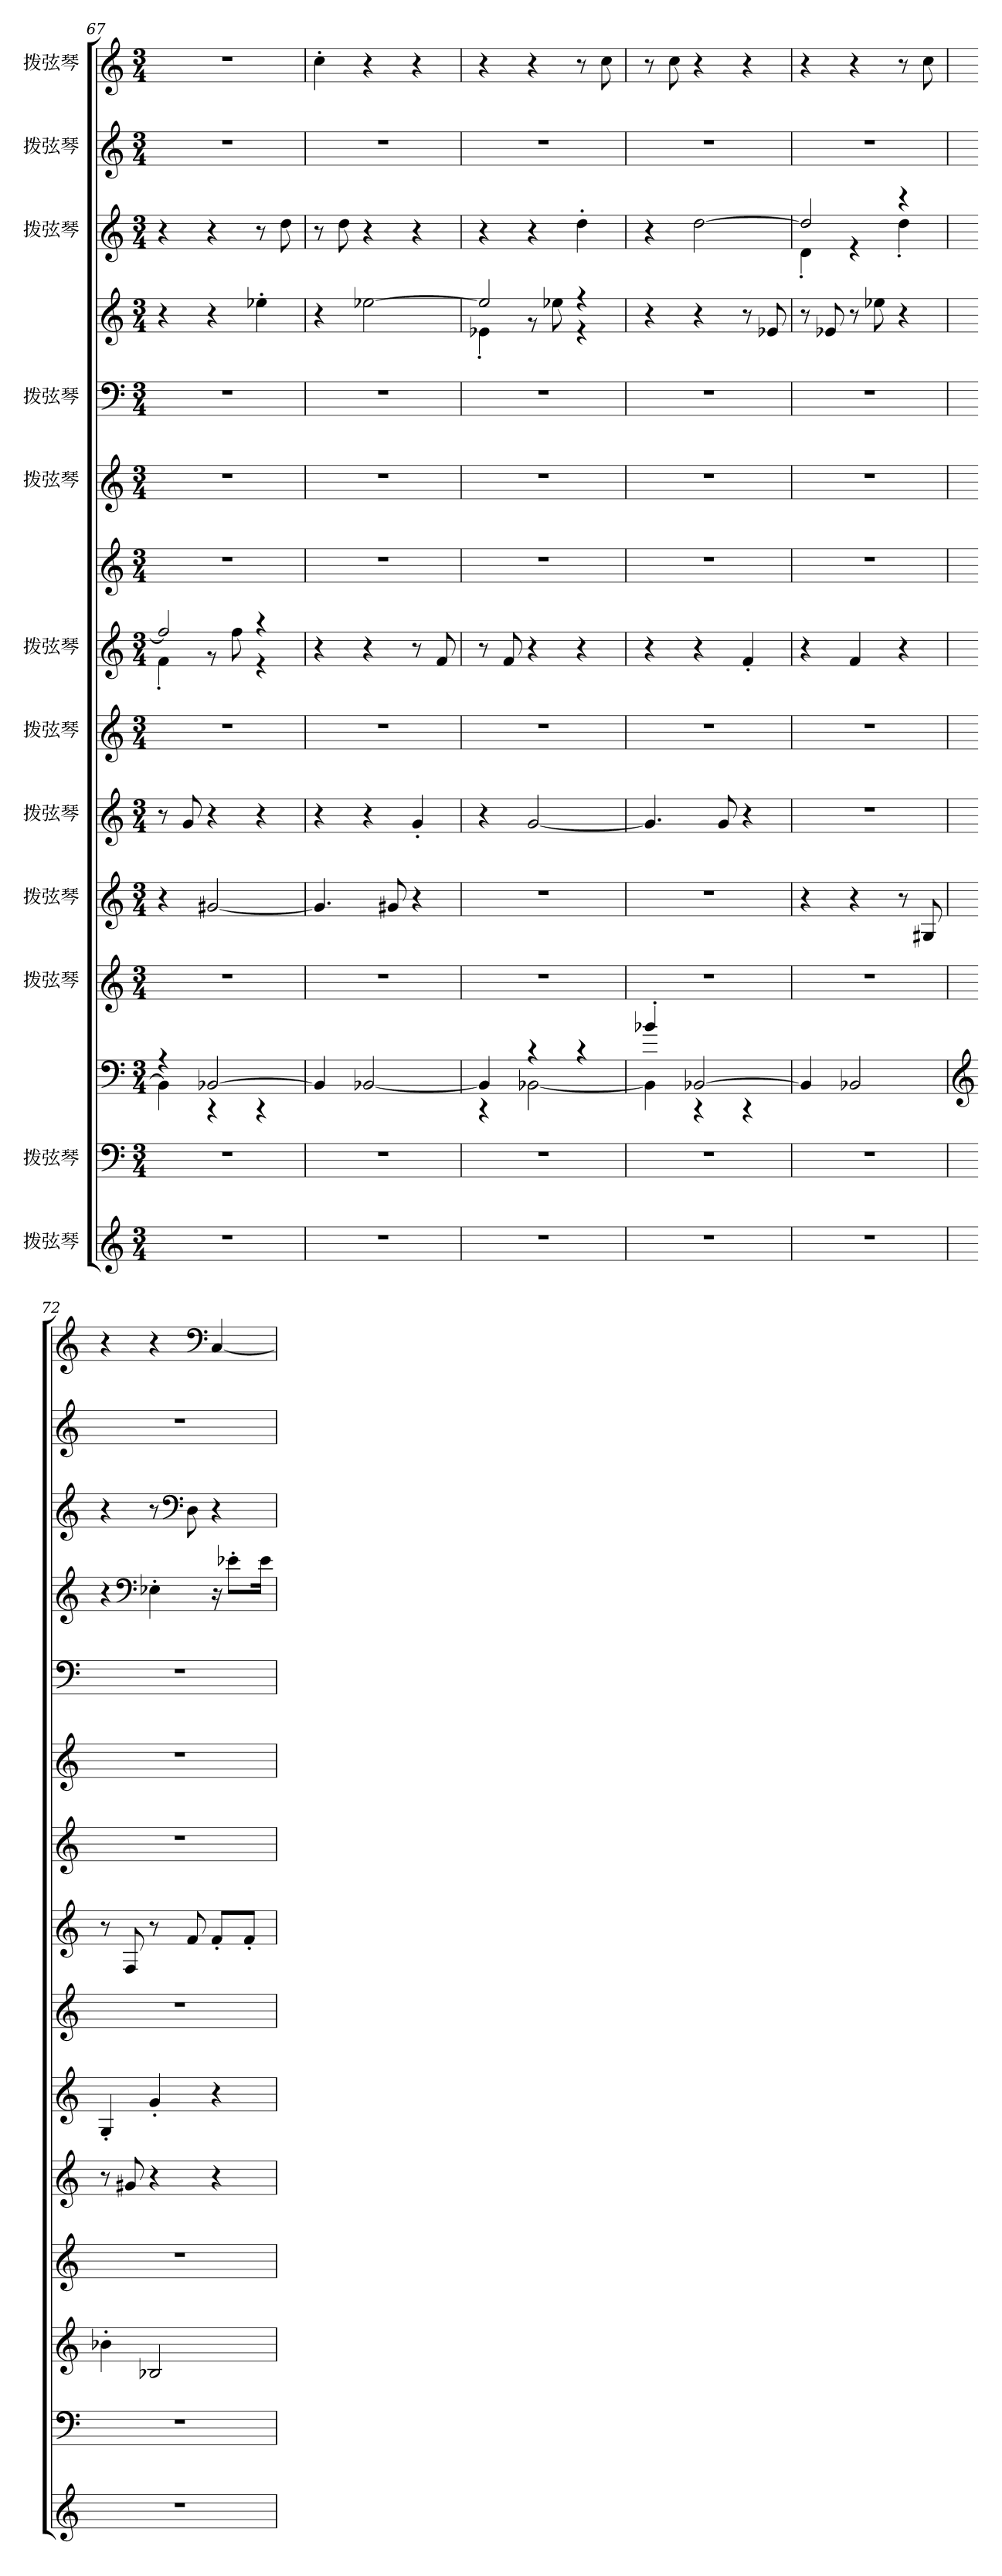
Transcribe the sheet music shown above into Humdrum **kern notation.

**kern	**kern	**kern	**kern	**kern	**kern	**kern	**kern	**kern	**kern	**kern	**kern	**kern	**kern	**kern
*part12	*part11	*part11	*part10	*part9	*part8	*part7	*part6	*part6	*part5	*part4	*part4	*part3	*part2	*part1
*staff15	*staff14	*staff13	*staff12	*staff11	*staff10	*staff9	*staff8	*staff7	*staff6	*staff5	*staff4	*staff3	*staff2	*staff1
*I"拨弦琴	*I"拨弦琴	*	*I"拨弦琴	*I"拨弦琴	*I"拨弦琴	*I"拨弦琴	*I"拨弦琴	*	*I"拨弦琴	*I"拨弦琴	*	*I"拨弦琴	*I"拨弦琴	*I"拨弦琴
!!LO:PB:g=z
*clefG2	*clefF4	*clefF4	*clefG2	*clefG2	*clefG2	*clefG2	*clefG2	*clefG2	*clefG2	*clefF4	*clefG2	*clefG2	*clefG2	*clefG2
*k[]	*k[]	*k[]	*k[]	*k[]	*k[]	*k[]	*k[]	*k[]	*k[]	*k[]	*k[]	*k[]	*k[]	*k[]
*M3/4	*M3/4	*M3/4	*M3/4	*M3/4	*M3/4	*M3/4	*M3/4	*M3/4	*M3/4	*M3/4	*M3/4	*M3/4	*M3/4	*M3/4
=67	=67	=67	=67	=67	=67	=67	=67	=67	=67	=67	=67	=67	=67	=67
*	*	*^	*	*	*	*	*^	*	*	*	*	*	*	*
2.r	2.r	4r	4BB-\]	2.r	4r	8r	2.r	2ff/]	4f'\	2.r	2.r	2.r	4r	4r	2.r	2.r
.	.	.	.	.	.	8g/	.	.	.	.	.	.	.	.	.	.
.	.	[2BB-X/	4r	.	[2g#X/	4r	.	.	8r	.	.	.	4r	4r	.	.
.	.	.	.	.	.	.	.	.	8ff\	.	.	.	.	.	.	.
.	.	.	4r	.	.	4r	.	4r	4r	.	.	.	4ee-X'\	8r	.	.
.	.	.	.	.	.	.	.	.	.	.	.	.	.	8dd\	.	.
*	*	*v	*v	*	*	*	*	*v	*v	*	*	*	*	*	*	*
=68	=68	=68	=68	=68	=68	=68	=68	=68	=68	=68	=68	=68	=68	=68
2.r	2.r	4BB-/]	2.r	4.g#/]	4r	2.r	4r	2.r	2.r	2.r	4r	8r	2.r	4cc'\
.	.	.	.	.	.	.	.	.	.	.	.	8dd\	.	.
.	.	[2BB-X/	.	.	4r	.	4r	.	.	.	[2ee-X\	4r	.	4r
.	.	.	.	8g#X/	.	.	.	.	.	.	.	.	.	.
.	.	.	.	4r	4g'/	.	8r	.	.	.	.	4r	.	4r
.	.	.	.	.	.	.	8f/	.	.	.	.	.	.	.
=69	=69	=69	=69	=69	=69	=69	=69	=69	=69	=69	=69	=69	=69	=69
*	*	*^	*	*	*	*	*	*	*	*	*^	*	*	*
2.r	2.r	4BB-/]	4r	2.r	2.r	4r	2.r	8r	2.r	2.r	2.r	2ee-/]	4e-X'\	4r	2.r	4r
.	.	.	.	.	.	.	.	8f/	.	.	.	.	.	.	.	.
.	.	4r	[2BB-X\	.	.	[2g/	.	4r	.	.	.	.	8r	4r	.	4r
.	.	.	.	.	.	.	.	.	.	.	.	.	8ee-X\	.	.	.
.	.	4r	.	.	.	.	.	4r	.	.	.	4r	4r	4dd'\	.	8r
.	.	.	.	.	.	.	.	.	.	.	.	.	.	.	.	8cc\
*	*	*	*	*	*	*	*	*	*	*	*	*v	*v	*	*	*
=70	=70	=70	=70	=70	=70	=70	=70	=70	=70	=70	=70	=70	=70	=70	=70
2.r	2.r	4b-X'/	4BB-\]	2.r	2.r	4.g/]	2.r	4r	2.r	2.r	2.r	4r	4r	2.r	8r
.	.	.	.	.	.	.	.	.	.	.	.	.	.	.	8cc\
.	.	[2BB-X/	4r	.	.	.	.	4r	.	.	.	4r	[2dd\	.	4r
.	.	.	.	.	.	8g/	.	.	.	.	.	.	.	.	.
.	.	.	4r	.	.	4r	.	4f'/	.	.	.	8r	.	.	4r
.	.	.	.	.	.	.	.	.	.	.	.	8e-X/	.	.	.
*	*	*v	*v	*	*	*	*	*	*	*	*	*	*	*	*
=71	=71	=71	=71	=71	=71	=71	=71	=71	=71	=71	=71	=71	=71	=71
*	*	*	*	*	*	*	*	*	*	*	*	*^	*	*
2.r	2.r	4BB-/]	2.r	4r	2.r	2.r	4r	2.r	2.r	2.r	8r	2dd/]	4d'\	2.r	4r
.	.	.	.	.	.	.	.	.	.	.	8e-X/	.	.	.	.
.	.	2BB-X/	.	4r	.	.	4f/	.	.	.	8r	.	4r	.	4r
.	.	.	.	.	.	.	.	.	.	.	8ee-X\	.	.	.	.
.	.	.	.	8r	.	.	4r	.	.	.	4r	4r	4dd'\	.	8r
.	.	.	.	8G#X/	.	.	.	.	.	.	.	.	.	.	8cc\
*	*	*	*	*	*	*	*	*	*	*	*	*v	*v	*	*
!!LO:PB:g=z
=72	=72	=72	=72	=72	=72	=72	=72	=72	=72	=72	=72	=72	=72	=72
*	*	*clefG2	*	*	*	*	*	*	*	*	*	*	*	*
2.r	2.r	4b-X'\	2.r	8r	4G'/	2.r	8r	2.r	2.r	2.r	4r	4r	2.r	4r
.	.	.	.	8g#X/	.	.	8F/	.	.	.	.	.	.	.
*	*	*	*	*	*	*	*	*	*	*	*clefF4	*	*	*
.	.	2B-X/	.	4r	4g'/	.	8r	.	.	.	4E-X'\	8r	.	4r
*	*	*	*	*	*	*	*	*	*	*	*	*clefF4	*	*
.	.	.	.	.	.	.	8f/	.	.	.	.	8D\	.	.
*	*	*	*	*	*	*	*	*	*	*	*	*	*	*clefF4
.	.	.	.	4r	4r	.	8f'/L	.	.	.	16r	4r	.	[4C/
.	.	.	.	.	.	.	.	.	.	.	8e-X'\L	.	.	.
.	.	.	.	.	.	.	8f'/J	.	.	.	.	.	.	.
.	.	.	.	.	.	.	.	.	.	.	16e-\Jk	.	.	.
=	=	=	=	=	=	=	=	=	=	=	=	=	=	=
*-	*-	*-	*-	*-	*-	*-	*-	*-	*-	*-	*-	*-	*-	*-
